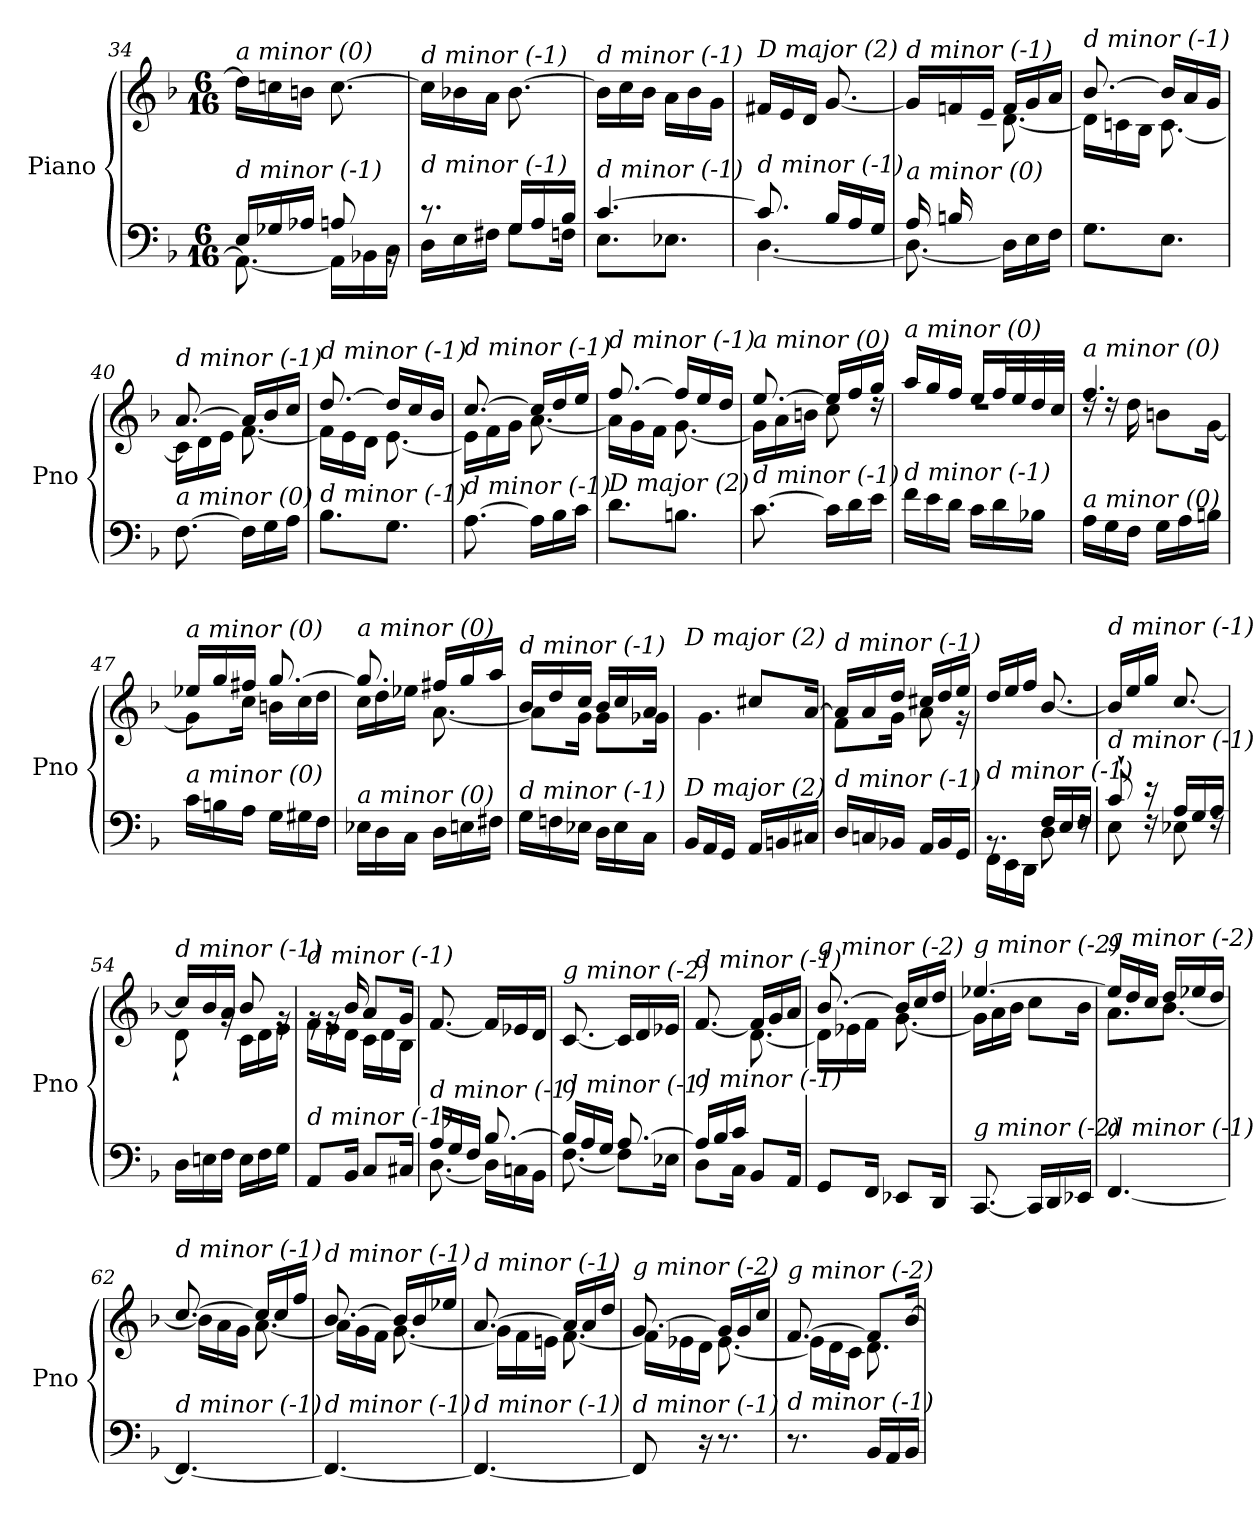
**kern	**kern
*part1	*part1
*staff2	*staff1
*I"Piano	*
*I'Pno	*
*clefF4	*clefG2
*k[b-]	*k[b-]
*M6/16	*M6/16
=34	=34
*^	*
!	!	!LO:TX:i:t=a minor (0)
!LO:TX:i:t=d minor (-1)	!	!
16E/LL	8.AA\_	16dd\LL]
16G-Xi/	.	16ccn\
16A-Xi/JJ	.	16bn\JJ
8A/	16AA\LL]	[8.cc\
.	16BB-X\	.
16rBB	16C\JJ	.
=35	=35	=35
!	!	!LO:TX:i:t=d minor (-1)
!LO:TX:i:t=d minor (-1)	!	!
8.r	16D\LL	16cc\LL]
.	16E\	16b-X\
.	16F#Xj\JJ	16a\JJ
16G/LL	8G\L	[8.b-\
16A/	.	.
16B-/JJ	16Fn\Jk	.
=36	=36	=36
!	!	!LO:TX:i:t=d minor (-1)
!LO:TX:i:t=d minor (-1)	!	!
[4.c/	8.E\L	16b-\LL]
.	.	16cc\
.	.	16b-\JJ
.	8.E-X\J	16a\LL
.	.	16b-\
.	.	16g\JJ
=37	=37	=37
!	!	!LO:TX:i:t=D major (2)
!LO:TX:i:t=d minor (-1)	!	!
8.c/]	[4.D\	16f#X/LL
.	.	16e/
.	.	16d/JJ
16B-/LL	.	[8.g/
16A/	.	.
16G/JJ	.	.
!!LO:LB:g=z
=38	=38	=38
*	*	*^
!	!	!LO:TX:i:t=d minor (-1)	!
!LO:TX:i:t=a minor (0)	!	!	!
16A/LL	8.D\_	16g/LL]	8ryy
16Bn/	.	16fn/	.
4ryy	.	16e/JJ	16c#X\JJ
.	16D\LL]	16f/LL	[8.d\
.	16E\	16g/	.
.	16F\JJ	16a/JJ	.
=39	=39	=39	=39
!	!	!LO:TX:i:t=d minor (-1)	!
!LO:TX:i:t=a minor (0)	!	!	!
*v	*v	*	*
8.G\L	[8.b-/	16d\LL]
.	.	16cn\
.	.	16B-\JJ
8.E\J	16b-/LL]	[8.c\
.	16a/	.
.	16g/JJ	.
=40	=40	=40
!	!LO:TX:i:t=d minor (-1)	!
!LO:TX:i:t=a minor (0)	!	!
[8.F\	[8.a/	16c\LL]
.	.	16d\
.	.	16e\JJ
16F\LL]	16a/LL]	[8.f\
16G\	16b-/	.
16A\JJ	16cc/JJ	.
=41	=41	=41
!	!LO:TX:i:t=d minor (-1)	!
!LO:TX:i:t=d minor (-1)	!	!
8.B-\L	[8.dd/	16f\LL]
.	.	16e\
.	.	16d\JJ
8.G\J	16dd/LL]	[8.e\
.	16cc/	.
.	16b-/JJ	.
=42	=42	=42
!	!LO:TX:i:t=d minor (-1)	!
!LO:TX:i:t=d minor (-1)	!	!
[8.A\	[8.cc/	16e\LL]
.	.	16f\
.	.	16g\JJ
16A\LL]	16cc/LL]	[8.a\
16B-\	16dd/	.
16c\JJ	16ee/JJ	.
=43	=43	=43
!	!LO:TX:i:t=d minor (-1)	!
!LO:TX:i:t=D major (2)	!	!
8.d\L	[8.ff/	16a\LL]
.	.	16g\
.	.	16f\JJ
8.Bn\J	16ff/LL]	[8.g\
.	16ee/	.
.	16dd/JJ	.
!!LO:LB:g=z	!!
=44	=44	=44
!	!LO:TX:i:t=a minor (0)	!
!LO:TX:i:t=d minor (-1)	!	!
[8.c\	[8.ee/	16g\LL]
.	.	16a\
.	.	16bn\JJ
16c\LL]	16ee/LL]	8cc\
16d\	16ff/	.
16e\JJ	16gg/JJ	16rdd
=45	=45	=45
!	!LO:TX:i:t=a minor (0)	!
!LO:TX:i:t=d minor (-1)	!	!
16f\LL	16aa/LL	4.rdd
16e\	16gg/	.
16d\JJ	16ff/JJ	.
16c\LL	16ee/LL	.
16d\	32ff/L	.
.	32ee/	.
16B-X\JJ	32dd/	.
.	32cc/JJJ	.
=46	=46	=46
!	!LO:TX:i:t=a minor (0)	!
!LO:TX:i:t=a minor (0)	!	!
16A\LL	4.ff/	16rdd
16G\	.	16rdd
16F\JJ	.	16dd\
16G\LL	.	8bn\L
16A\	.	.
16Bn\JJ	.	[16g\Jk
=47	=47	=47
!	!LO:TX:i:t=a minor (0)	!
!LO:TX:i:t=a minor (0)	!	!
16c\LL	16ee-X/LL	8g\L]
16Bn\	16gg/	.
16A\JJ	16ff#X/JJ	16cc\Jk
16G\LL	[8.gg/	16bn\LL
16G#Xi\	.	16cc\
16F\JJ	.	16dd\JJ
=48	=48	=48
!	!LO:TX:i:t=a minor (0)	!
!LO:TX:i:t=a minor (0)	!	!
16E-X\LL	8.gg/]	16cc\LL
16D\	.	16dd\
16C\JJ	.	16ee-X\JJ
16D\LL	16ff#X/LL	[8.a\
16En\	16gg/	.
16F#X\JJ	16aa/JJ	.
!!LO:LB:g=z	!!
=49	=49	=49
!	!LO:TX:i:t=d minor (-1)	!
!LO:TX:i:t=d minor (-1)	!	!
16G\LL	16b-/LL	8a\L]
16Fn\	16dd/	.
16E-X\JJ	16cc/JJ	16g\Jk
16D\LL	16b-/LL	8g\L
16E-\	16cc/	.
16C\JJ	16a/JJ	16g-Xi\Jk
=50	=50	=50
!	!LO:TX:i:t=D major (2)	!
!LO:TX:i:t=D major (2)	!	!
16BB-/LL	8g/Lyy	4.g\
16AA/	.	.
16GG/JJ	16ee-X/Jk	.
16AA/LL	8cc#X/L	.
16BBn/	.	.
16C#X/JJ	[16a/Jk	.
=51	=51	=51
!	!LO:TX:i:t=d minor (-1)	!
!LO:TX:i:t=d minor (-1)	!	!
16D/LL	16a/LL]	8f\L
16Cn/	16a/	.
16BB-X/JJ	16dd/JJ	16g\Jk
16AA/LL	16cc#X/LL	8a\
16BB-/	16dd/	.
16GG/JJ	16ee/JJ	16r
=52	=52	=52
*^	*	*
!	!	!LO:TX:i:t=d minor (-1)	!
!LO:TX:i:t=d minor (-1)	!	!	!
*	*	*v	*v
8.rBB	16FF\LL	16dd/LL
.	16EE\	16ee/
.	16DD\JJ	16ff/JJ
16F/LL	8D\	[8.b-/
16E/	.	.
16F/JJ	16rF	.
=53	=53	=53
!	!	!LO:TX:i:t=d minor (-1)
!LO:TX:i:t=d minor (-1)	!	!
8c`/	8E\	16b-/LL]
.	.	16ee/
16r	16rF	16gg/JJ
16A/LL	8E-X\	[8.cc/
16G/	.	.
16A/JJ	16rF	.
=54	=54	=54
*	*	*^
!	!	!LO:TX:i:t=d minor (-1)	!
!LO:TX:i:t=d minor (-1)	!	!	!
*v	*v	*	*
16D\LL	16cc/LL]	8d`\
16En\	16b-/	.
16F\JJ	16a/JJ	16rg
16E\LL	8b-/	16c\LL
16F\	.	16d\
16G\JJ	16rg	16e\JJ
!!LO:LB:g=z	!!
=55	=55	=55
!	!LO:TX:i:t=d minor (-1)	!
!LO:TX:i:t=d minor (-1)	!	!
8AA/L	16rg	16f\LL
.	16rg	16e\
16BB-/Jk	16b-/	16d\JJ
8C/L	8a/L	16c\LL
.	.	16d\
16C#X/Jk	16g/Jk	16B-\JJ
=56	=56	=56
*^	*	*
!	!	!LO:TX:i:t=g minor (-2)	!
!LO:TX:i:t=d minor (-1)	!	!	!
*	*	*v	*v
16A/LL	[8.D\	[8.f/
16G/	.	.
16F/JJ	.	.
[8.B-/	16D\LL]	16f/LL]
.	16Cn\	16e-X/
.	16BB-\JJ	16d/JJ
=57	=57	=57
!	!	!LO:TX:i:t=g minor (-2)
!LO:TX:i:t=d minor (-1)	!	!
16B-/LL]	[8.F\	[8.c/
16A/	.	.
16G/JJ	.	.
[8.A/	8F\L]	16c/LL]
.	.	16d/
.	16E-X\Jk	16e-X/JJ
=58	=58	=58
*	*^	*^
*	*	*	*	*^
!	!	!	!LO:TX:i:t=d minor (-1)	!	!
!LO:TX:i:t=d minor (-1)	!	!	!	!	!
8.ryy	16A/LL]	8D\L	[8.f/	8.ryy	8.ryy
.	16B-/	.	.	.	.
.	16c/JJ	16C\Jk	.	.	.
8.ryy	8BB-/L	8.ryy	16f/LL]	[8.d\	8.ryy
.	.	.	16g/	.	.
.	16AA/Jk	.	16a/JJ	.	.
*	*v	*v	*	*	*
*	*	*	*v	*v
=59	=59	=59	=59
!	!	!LO:TX:i:t=g minor (-2)	!
!LO:TX:i:t=g minor (-2)	!	!	!
*v	*v	*	*
8GG/L	[8.b-/	16d\LL]
.	.	16e-X\
16FF/Jk	.	16f\JJ
8EE-X/L	16b-/LL]	[8.g\
.	16cc/	.
16DD/Jk	16dd/JJ	.
=60	=60	=60
!	!LO:TX:i:t=g minor (-2)	!
!LO:TX:i:t=g minor (-2)	!	!
[8.CC/	[4.ee-X/	16g\LL]
.	.	16a\
.	.	16b-\JJ
16CC/LL]	.	8cc\L
16DD/	.	.
16EE-X/JJ	.	16b-\Jk
!!LO:LB:g=z	!!
=61	=61	=61
!	!LO:TX:i:t=g minor (-2)	!
!LO:TX:i:t=d minor (-1)	!	!
[4.FF/	16ee-/LL]	8.a\L
.	16dd/	.
.	16cc/JJ	.
.	16dd/LL	[8.b-\J
.	16ee-X/	.
.	16dd/JJ	.
=62	=62	=62
!	!LO:TX:i:t=d minor (-1)	!
!LO:TX:i:t=d minor (-1)	!	!
4.FF/_	[8.cc/	16b-\LL]
.	.	16a\
.	.	16g\JJ
.	16cc/LL]	[8.a\
.	16cc/	.
.	16ff/JJ	.
=63	=63	=63
!	!LO:TX:i:t=d minor (-1)	!
!LO:TX:i:t=d minor (-1)	!	!
4.FF/_	[8.b-/	16a\LL]
.	.	16g\
.	.	16f\JJ
.	16b-/LL]	[8.g\
.	16b-/	.
.	16ee-X/JJ	.
=64	=64	=64
!	!LO:TX:i:t=d minor (-1)	!
!LO:TX:i:t=d minor (-1)	!	!
4.FF/_	[8.a/	16g\LL]
.	.	16f\
.	.	16en\JJ
.	16a/LL]	[8.f\
.	16a/	.
.	16dd/JJ	.
=65	=65	=65
!	!LO:TX:i:t=g minor (-2)	!
!LO:TX:i:t=d minor (-1)	!	!
8FF/]	[8.g/	16f\LL]
.	.	16e-X\
16r	.	16d\JJ
8.r	16g/LL]	[8.e-\
.	16g/	.
.	16cc/JJ	.
=66	=66	=66
!	!LO:TX:i:t=g minor (-2)	!
!LO:TX:i:t=d minor (-1)	!	!
8.r	[8.f/	16e-\LL]
.	.	16d\
.	.	16c\JJ
16BB-/LL	8f/L]	8.d\
16AA/	.	.
16BB-/JJ	[16b-/Jk	.
*	*v	*v
=	=
*-	*-
